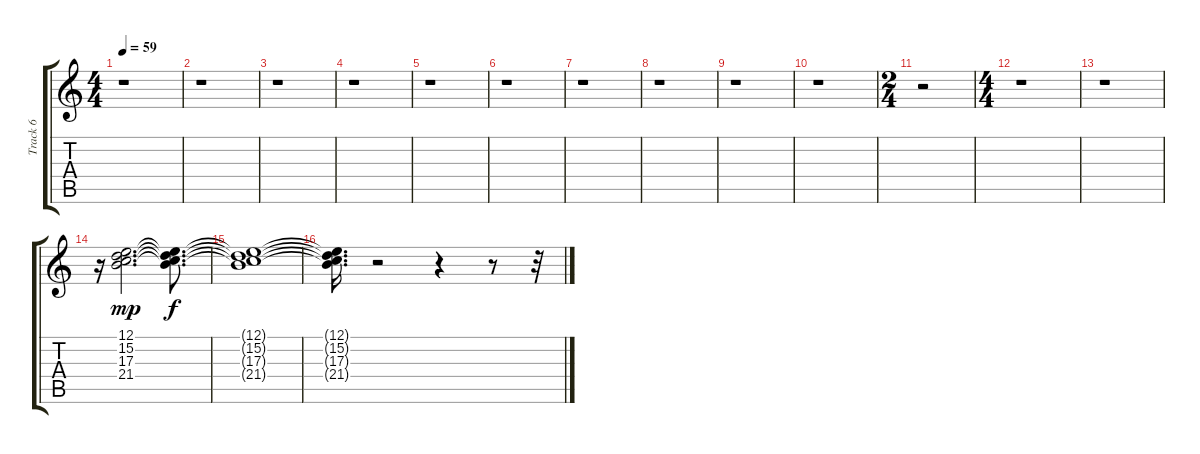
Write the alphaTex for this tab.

\track ("Track 6" "Track 6") {instrument synthvoice}
\staff {score tabs}
\tuning (E4 B3 G3 D3 A2 E2) {hide}
\ts (4 4)
\tempo 59
\clef g2
\ks c
r.1{dy f} |
r.1 |
r.1 |
r.1 |
r.1 |
r.1 |
r.1 |
r.1 |
r.1 |
r.1 |
\ts (2 4)
r.2 |
\ts (4 4)
r.1 |
r.1 |
r.16 (12.1 15.2 17.3 21.4).2{d dy mp} (12.1{t} 15.2{t} 17.3{t} 21.4{t}).8{d dy f} |
(12.1{t} 15.2{t} 17.3{t} 21.4{t}).1 |
(12.1{t} 15.2{t} 17.3{t} 21.4{t}).16{d} r.2 r.4 r.8 r.32
